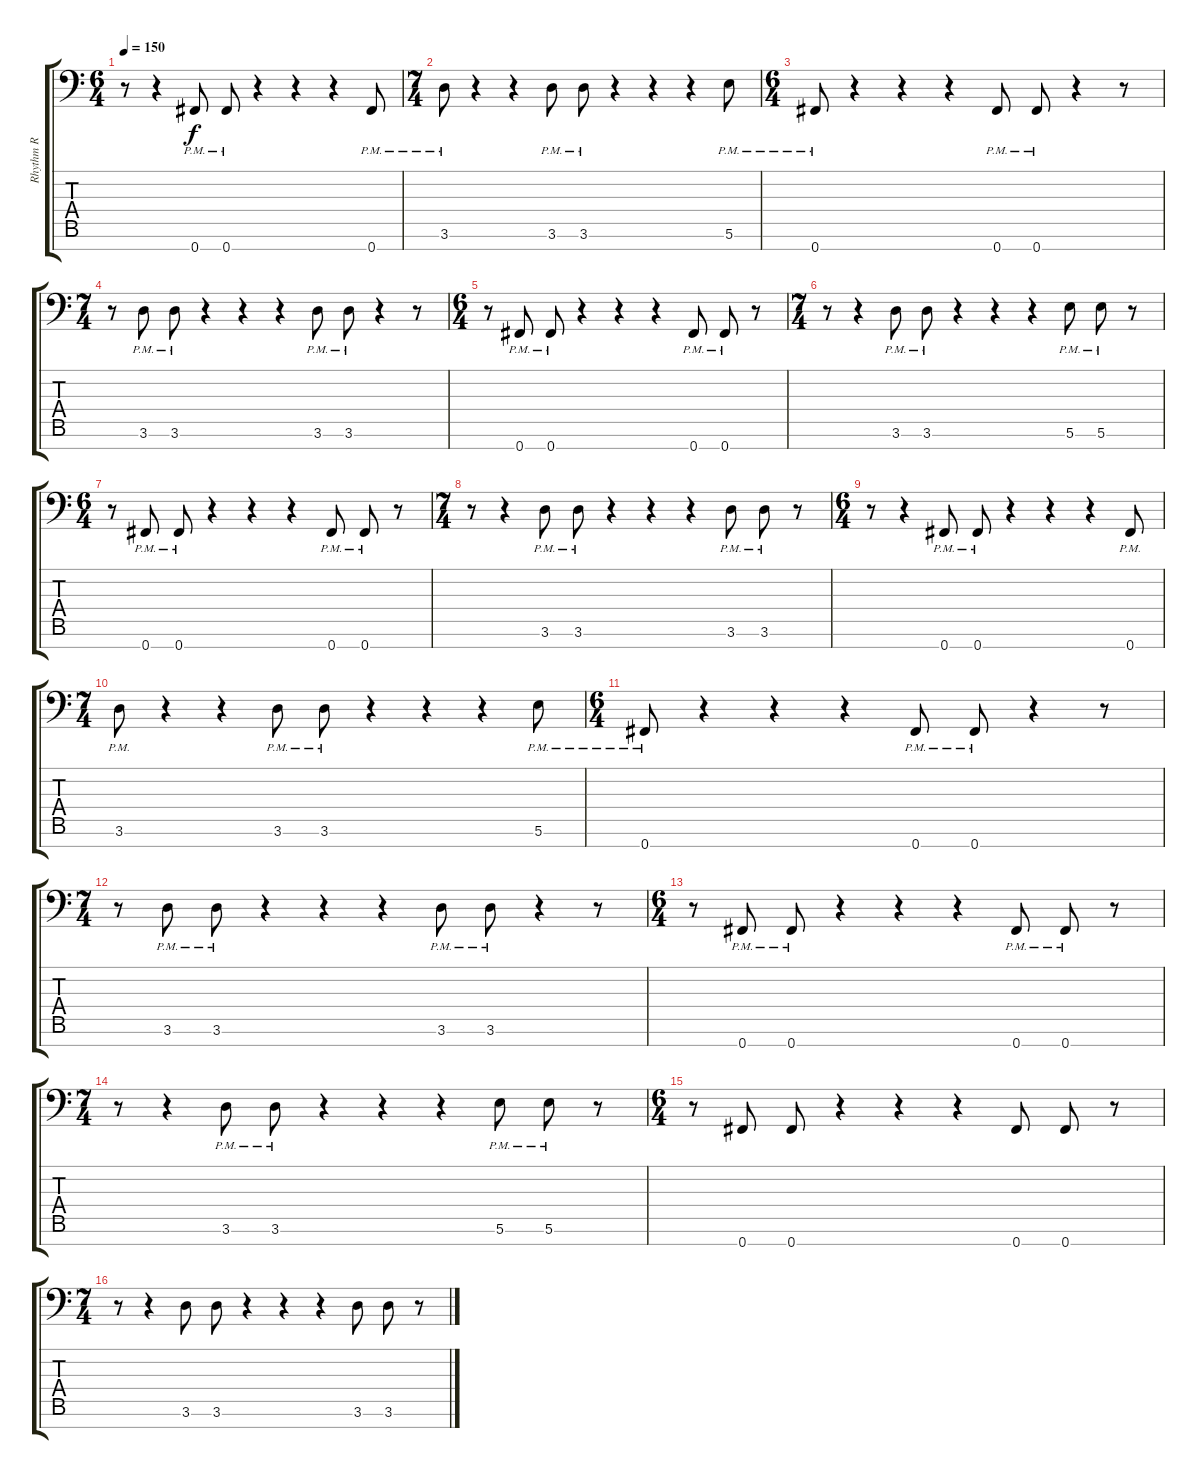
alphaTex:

\track ("Rhythm R" "Rhythm R") {instrument overdrivenguitar}
\staff {score tabs}
\tuning (B3 G3 D3 A2 E2 B1 Gb1) {hide}
\ts (6 4)
\tempo 150
\clef f4
\ks c
r.8{dy f} r.4 0.7{pm}.8 0.7{pm}.8 r.4 r.4 r.4 0.7{pm}.8 |
\ts (7 4)
3.6{pm}.8 r.4 r.4 3.6{pm}.8 3.6{pm}.8 r.4 r.4 r.4 5.6{pm}.8 |
\ts (6 4)
0.7{pm}.8 r.4 r.4 r.4 0.7{pm}.8 0.7{pm}.8 r.4 r.8 |
\ts (7 4)
r.8 3.6{pm}.8 3.6{pm}.8 r.4 r.4 r.4 3.6{pm}.8 3.6{pm}.8 r.4 r.8 |
\ts (6 4)
r.8 0.7{pm}.8 0.7{pm}.8 r.4 r.4 r.4 0.7{pm}.8 0.7{pm}.8 r.8 |
\ts (7 4)
r.8 r.4 3.6{pm}.8 3.6{pm}.8 r.4 r.4 r.4 5.6{pm}.8 5.6{pm}.8 r.8 |
\ts (6 4)
r.8 0.7{pm}.8 0.7{pm}.8 r.4 r.4 r.4 0.7{pm}.8 0.7{pm}.8 r.8 |
\ts (7 4)
r.8 r.4 3.6{pm}.8 3.6{pm}.8 r.4 r.4 r.4 3.6{pm}.8 3.6{pm}.8 r.8 |
\ts (6 4)
r.8 r.4 0.7{pm}.8 0.7{pm}.8 r.4 r.4 r.4 0.7{pm}.8 |
\ts (7 4)
3.6{pm}.8 r.4 r.4 3.6{pm}.8 3.6{pm}.8 r.4 r.4 r.4 5.6{pm}.8 |
\ts (6 4)
0.7{pm}.8 r.4 r.4 r.4 0.7{pm}.8 0.7{pm}.8 r.4 r.8 |
\ts (7 4)
r.8 3.6{pm}.8 3.6{pm}.8 r.4 r.4 r.4 3.6{pm}.8 3.6{pm}.8 r.4 r.8 |
\ts (6 4)
r.8 0.7{pm}.8 0.7{pm}.8 r.4 r.4 r.4 0.7{pm}.8 0.7{pm}.8 r.8 |
\ts (7 4)
r.8 r.4 3.6{pm}.8 3.6{pm}.8 r.4 r.4 r.4 5.6{pm}.8 5.6{pm}.8 r.8 |
\ts (6 4)
r.8 0.7.8 0.7.8 r.4 r.4 r.4 0.7.8 0.7.8 r.8 |
\ts (7 4)
r.8 r.4 3.6.8 3.6.8 r.4 r.4 r.4 3.6.8 3.6.8 r.8
